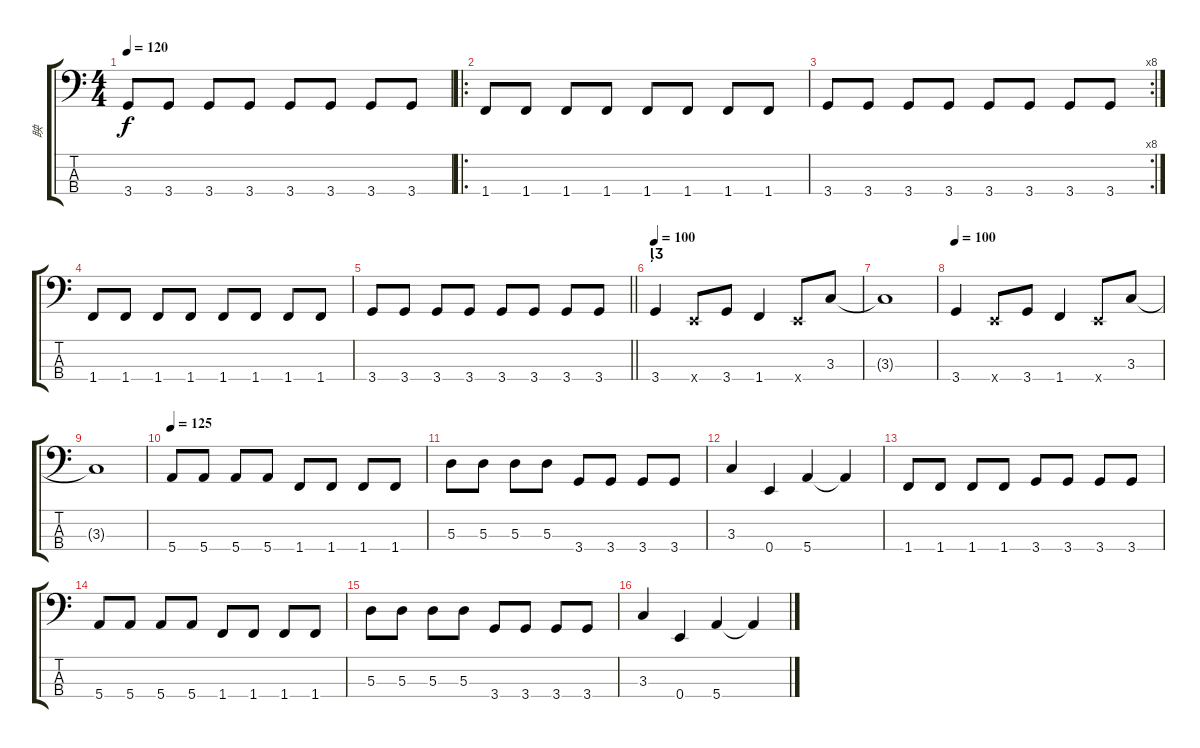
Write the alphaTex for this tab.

\track ("眏" "眏") {instrument electricbassfinger}
\staff {score tabs}
\tuning (G2 D2 A1 E1) {hide}
\ts (4 4)
\tempo 120
\clef f4
\ks c
3.4.8{dy f} 3.4.8 3.4.8 3.4.8 3.4.8 3.4.8 3.4.8 3.4.8 |
\ro
1.4.8 1.4.8 1.4.8 1.4.8 1.4.8 1.4.8 1.4.8 1.4.8 |
\rc 8
3.4.8 3.4.8 3.4.8 3.4.8 3.4.8 3.4.8 3.4.8 3.4.8 |
1.4.8 1.4.8 1.4.8 1.4.8 1.4.8 1.4.8 1.4.8 1.4.8 |
\barLineRight lightlight
3.4.8 3.4.8 3.4.8 3.4.8 3.4.8 3.4.8 3.4.8 3.4.8 |
\section ("" "")
\tempo 80
\tempo 100
3.4.4 0.4{x}.8 3.4.8 1.4.4 0.4{x}.8 3.3.8 |
3.3{t}.1 |
\tempo 80
\tempo 100
3.4.4 0.4{x}.8 3.4.8 1.4.4 0.4{x}.8 3.3.8 |
3.3{t}.1 |
\tempo 125
5.4.8 5.4.8 5.4.8 5.4.8 1.4.8 1.4.8 1.4.8 1.4.8 |
5.3.8 5.3.8 5.3.8 5.3.8 3.4.8 3.4.8 3.4.8 3.4.8 |
3.3.4 0.4.4 5.4.4 5.4{t}.4 |
1.4.8 1.4.8 1.4.8 1.4.8 3.4.8 3.4.8 3.4.8 3.4.8 |
5.4.8 5.4.8 5.4.8 5.4.8 1.4.8 1.4.8 1.4.8 1.4.8 |
5.3.8 5.3.8 5.3.8 5.3.8 3.4.8 3.4.8 3.4.8 3.4.8 |
3.3.4 0.4.4 5.4.4 5.4{t}.4
